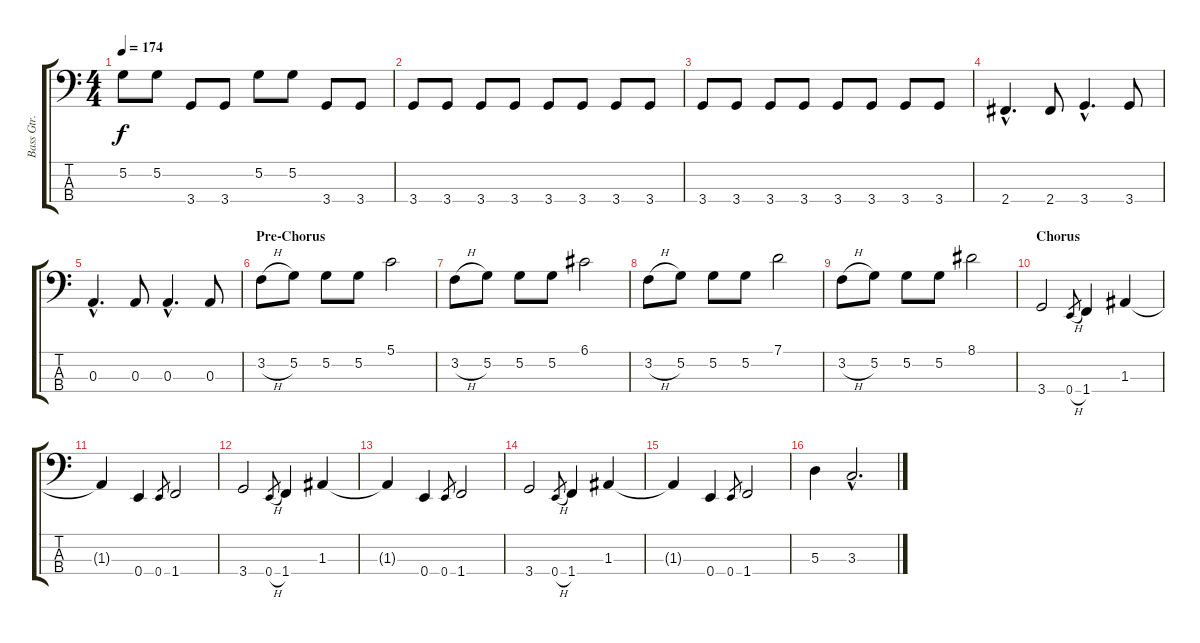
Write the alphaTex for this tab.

\track ("Bass Gtr." "Bass Gtr.") {instrument slapbass2}
\staff {score tabs}
\tuning (G2 D2 A1 E1) {hide}
\ts (4 4)
\tempo 174
\clef f4
\ks c
5.2.8{dy f} 5.2.8 3.4.8 3.4.8 5.2.8 5.2.8 3.4.8 3.4.8 |
3.4.8 3.4.8 3.4.8 3.4.8 3.4.8 3.4.8 3.4.8 3.4.8 |
3.4.8 3.4.8 3.4.8 3.4.8 3.4.8 3.4.8 3.4.8 3.4.8 |
2.4{hac}.4{d} 2.4.8 3.4{hac}.4{d} 3.4.8 |
0.3{hac}.4{d} 0.3.8 0.3{hac}.4{d} 0.3.8 |
\section ("" "Pre-Chorus")
3.2{h}.8 5.2.8 5.2.8 5.2.8 5.1.2 |
3.2{h}.8 5.2.8 5.2.8 5.2.8 6.1.2 |
3.2{h}.8 5.2.8 5.2.8 5.2.8 7.1.2 |
3.2{h}.8 5.2.8 5.2.8 5.2.8 8.1.2 |
\section ("" "Chorus")
3.4.2 0.4{h}.8{gr} 1.4.4 1.3.4 |
1.3{t}.4 0.4.4 0.4.8{gr} 1.4.2 |
3.4.2 0.4{h}.8{gr} 1.4.4 1.3.4 |
1.3{t}.4 0.4.4 0.4.8{gr} 1.4.2 |
3.4.2 0.4{h}.8{gr} 1.4.4 1.3.4 |
1.3{t}.4 0.4.4 0.4.8{gr} 1.4.2 |
5.3.4 3.3{hac}.2{d}
